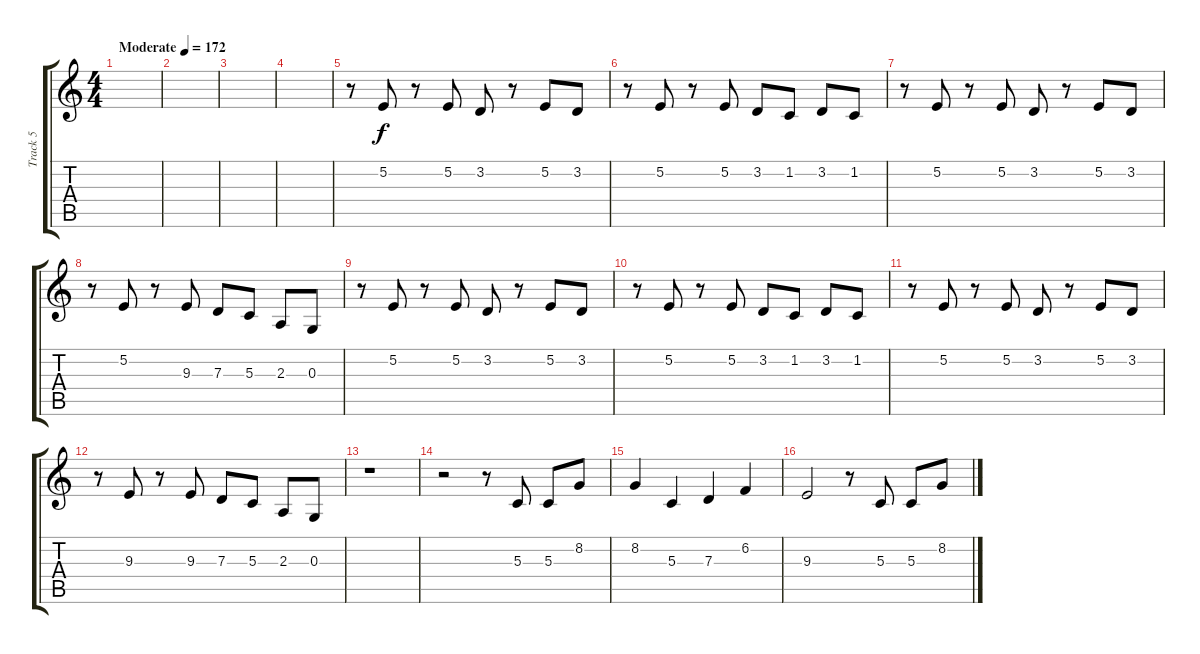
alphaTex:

\track ("Track 5" "Track 5") {instrument clarinet}
\staff {score tabs}
\tuning (E4 B3 G3 D3 A2 E2) {hide}
\ts (4 4)
\tempo (172 "Moderate")
\clef g2
\ks c
|
|
|
|
r.8 5.2.8 r.8 5.2.8 3.2.8 r.8 5.2.8 3.2.8 |
r.8 5.2.8 r.8 5.2.8 3.2.8 1.2.8 3.2.8 1.2.8 |
r.8 5.2.8 r.8 5.2.8 3.2.8 r.8 5.2.8 3.2.8 |
r.8 5.2.8 r.8 9.3.8 7.3.8 5.3.8 2.3.8 0.3.8 |
r.8 5.2.8 r.8 5.2.8 3.2.8 r.8 5.2.8 3.2.8 |
r.8 5.2.8 r.8 5.2.8 3.2.8 1.2.8 3.2.8 1.2.8 |
r.8 5.2.8 r.8 5.2.8 3.2.8 r.8 5.2.8 3.2.8 |
r.8 9.3.8 r.8 9.3.8 7.3.8 5.3.8 2.3.8 0.3.8 |
r.1 |
r.2 r.8 5.3.8 5.3.8 8.2.8 |
8.2.4 5.3.4 7.3.4 6.2.4 |
9.3.2 r.8 5.3.8 5.3.8 8.2.8
